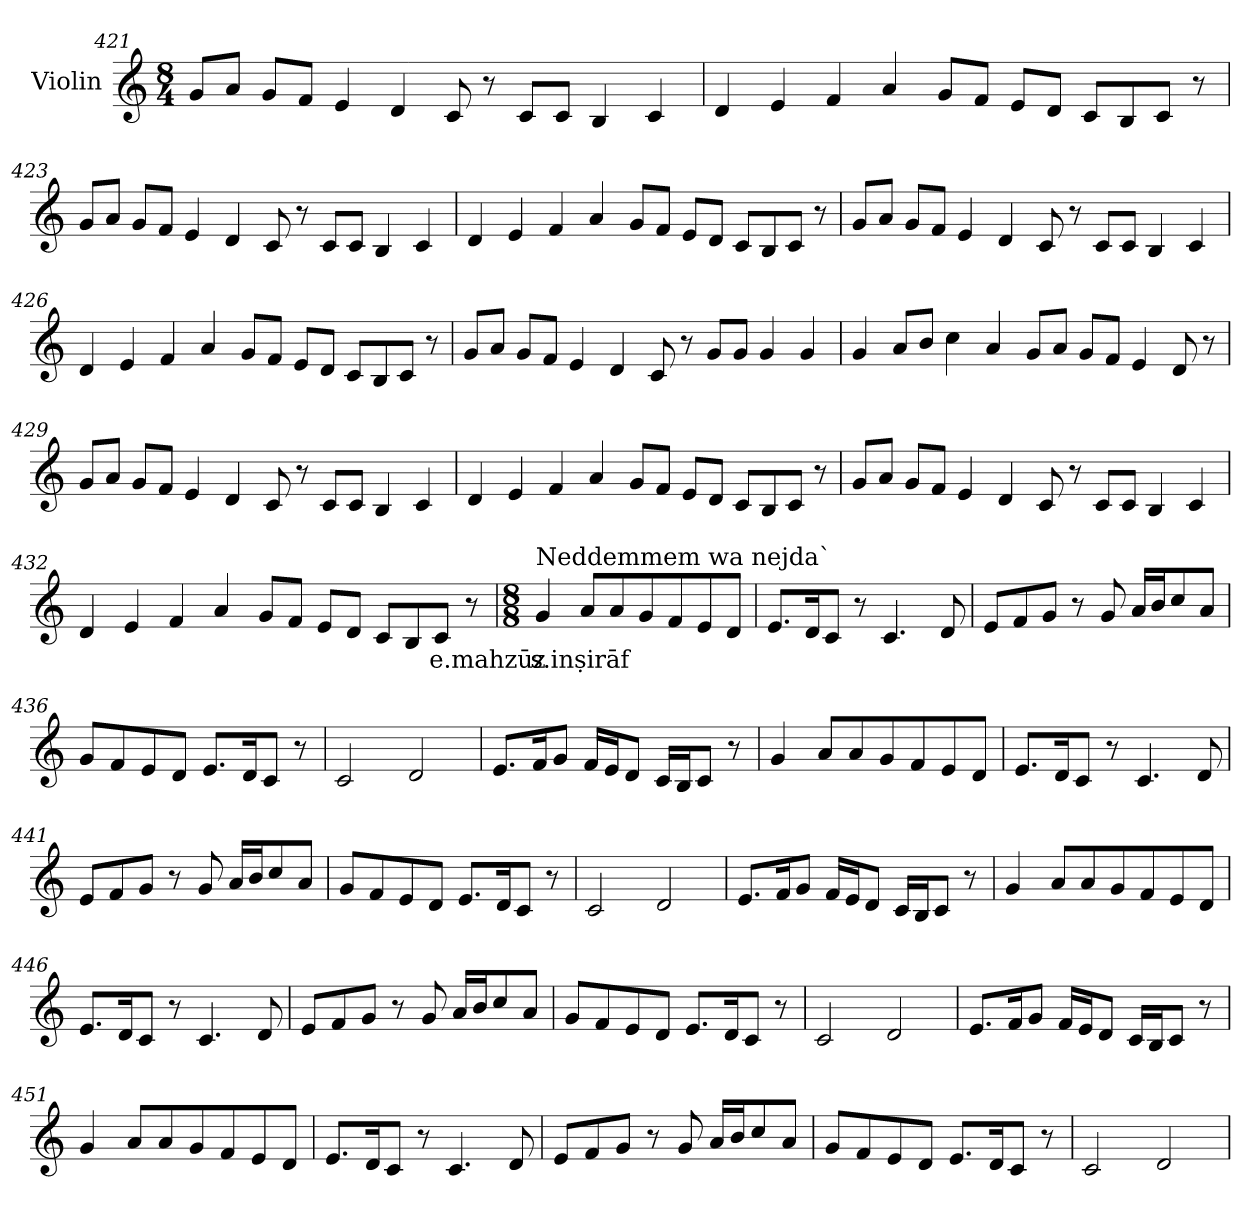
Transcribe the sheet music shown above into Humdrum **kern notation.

**kern	**text
*part1	*part1
*staff1	*staff1
*I"Violin	*
*clefG2	*
*k[]	*
*M8/4	*
=421	=421
8g/L	.
8a/J	.
8g/L	.
8f/J	.
4e/	.
4d/	.
8c/	.
8r	.
8c/L	.
8c/J	.
4B/	.
4c/	.
!!LO:LB:g=z
=422	=422
4d/	.
4e/	.
4f/	.
4a/	.
8g/L	.
8f/J	.
8e/L	.
8d/J	.
8c/L	.
8B/	.
8c/J	.
8r	.
=423	=423
8g/L	.
8a/J	.
8g/L	.
8f/J	.
4e/	.
4d/	.
8c/	.
8r	.
8c/L	.
8c/J	.
4B/	.
4c/	.
!!LO:LB:g=z
=424	=424
4d/	.
4e/	.
4f/	.
4a/	.
8g/L	.
8f/J	.
8e/L	.
8d/J	.
8c/L	.
8B/	.
8c/J	.
8r	.
=425	=425
8g/L	.
8a/J	.
8g/L	.
8f/J	.
4e/	.
4d/	.
8c/	.
8r	.
8c/L	.
8c/J	.
4B/	.
4c/	.
!!LO:LB:g=z
=426	=426
4d/	.
4e/	.
4f/	.
4a/	.
8g/L	.
8f/J	.
8e/L	.
8d/J	.
8c/L	.
8B/	.
8c/J	.
8r	.
=427	=427
8g/L	.
8a/J	.
8g/L	.
8f/J	.
4e/	.
4d/	.
8c/	.
8r	.
8g/L	.
8g/J	.
4g/	.
4g/	.
!!LO:LB:g=z
=428	=428
4g/	.
8a/L	.
8b/J	.
4cc\	.
4a/	.
8g/L	.
8a/J	.
8g/L	.
8f/J	.
4e/	.
8d/	.
8r	.
=429	=429
8g/L	.
8a/J	.
8g/L	.
8f/J	.
4e/	.
4d/	.
8c/	.
8r	.
8c/L	.
8c/J	.
4B/	.
4c/	.
!!LO:PB:g=z
=430	=430
4d/	.
4e/	.
4f/	.
4a/	.
8g/L	.
8f/J	.
8e/L	.
8d/J	.
8c/L	.
8B/	.
8c/J	.
8r	.
=431	=431
8g/L	.
8a/J	.
8g/L	.
8f/J	.
4e/	.
4d/	.
8c/	.
8r	.
8c/L	.
8c/J	.
4B/	.
4c/	.
!!LO:LB:g=z
=432	=432
4d/	.
4e/	.
4f/	.
4a/	.
8g/L	.
8f/J	.
8e/L	.
8d/J	.
8c/L	.
8B/	.
!	!LO:LY:b
8c/J	e.mahzūz
8r	.
=433	=433
*M8/8	*
*MM40	*
!LO:TX:a:t=Neddemmem wa nejda`	!
!	!LO:LY:b
4g/	s.inṣirāf
8a/L	.
8a/	.
8g/	.
8f/	.
8e/	.
8d/J	.
=434	=434
8.e/L	.
16d/K	.
8c/J	.
8r	.
4.c/	.
8d/	.
!!LO:LB:g=z
=435	=435
8e/L	.
8f/	.
8g/J	.
8r	.
8g/	.
16a/LL	.
16b/J	.
8cc/	.
8a/J	.
=436	=436
8g/L	.
8f/	.
8e/	.
8d/J	.
8.e/L	.
16d/K	.
8c/J	.
8r	.
=437	=437
2c/	.
2d/	.
=438	=438
8.e/L	.
16f/K	.
8g/J	.
16f/LL	.
16e/J	.
8d/J	.
16c/LL	.
16B/J	.
8c/J	.
8r	.
!!LO:LB:g=z
=439	=439
4g/	.
8a/L	.
8a/	.
8g/	.
8f/	.
8e/	.
8d/J	.
=440	=440
8.e/L	.
16d/K	.
8c/J	.
8r	.
4.c/	.
8d/	.
=441	=441
8e/L	.
8f/	.
8g/J	.
8r	.
8g/	.
16a/LL	.
16b/J	.
8cc/	.
8a/J	.
=442	=442
8g/L	.
8f/	.
8e/	.
8d/J	.
8.e/L	.
16d/K	.
8c/J	.
8r	.
!!LO:LB:g=z
=443	=443
2c/	.
2d/	.
=444	=444
8.e/L	.
16f/K	.
8g/J	.
16f/LL	.
16e/J	.
8d/J	.
16c/LL	.
16B/J	.
8c/J	.
8r	.
=445	=445
4g/	.
8a/L	.
8a/	.
8g/	.
8f/	.
8e/	.
8d/J	.
=446	=446
8.e/L	.
16d/K	.
8c/J	.
8r	.
4.c/	.
8d/	.
!!LO:LB:g=z
=447	=447
8e/L	.
8f/	.
8g/J	.
8r	.
8g/	.
16a/LL	.
16b/J	.
8cc/	.
8a/J	.
=448	=448
8g/L	.
8f/	.
8e/	.
8d/J	.
8.e/L	.
16d/K	.
8c/J	.
8r	.
=449	=449
2c/	.
2d/	.
=450	=450
8.e/L	.
16f/K	.
8g/J	.
16f/LL	.
16e/J	.
8d/J	.
16c/LL	.
16B/J	.
8c/J	.
8r	.
!!LO:LB:g=z
=451	=451
4g/	.
8a/L	.
8a/	.
8g/	.
8f/	.
8e/	.
8d/J	.
=452	=452
8.e/L	.
16d/K	.
8c/J	.
8r	.
4.c/	.
8d/	.
=453	=453
8e/L	.
8f/	.
8g/J	.
8r	.
8g/	.
16a/LL	.
16b/J	.
8cc/	.
8a/J	.
=454	=454
8g/L	.
8f/	.
8e/	.
8d/J	.
8.e/L	.
16d/K	.
8c/J	.
8r	.
!!LO:LB:g=z
=455	=455
2c/	.
2d/	.
=	=
*-	*-
